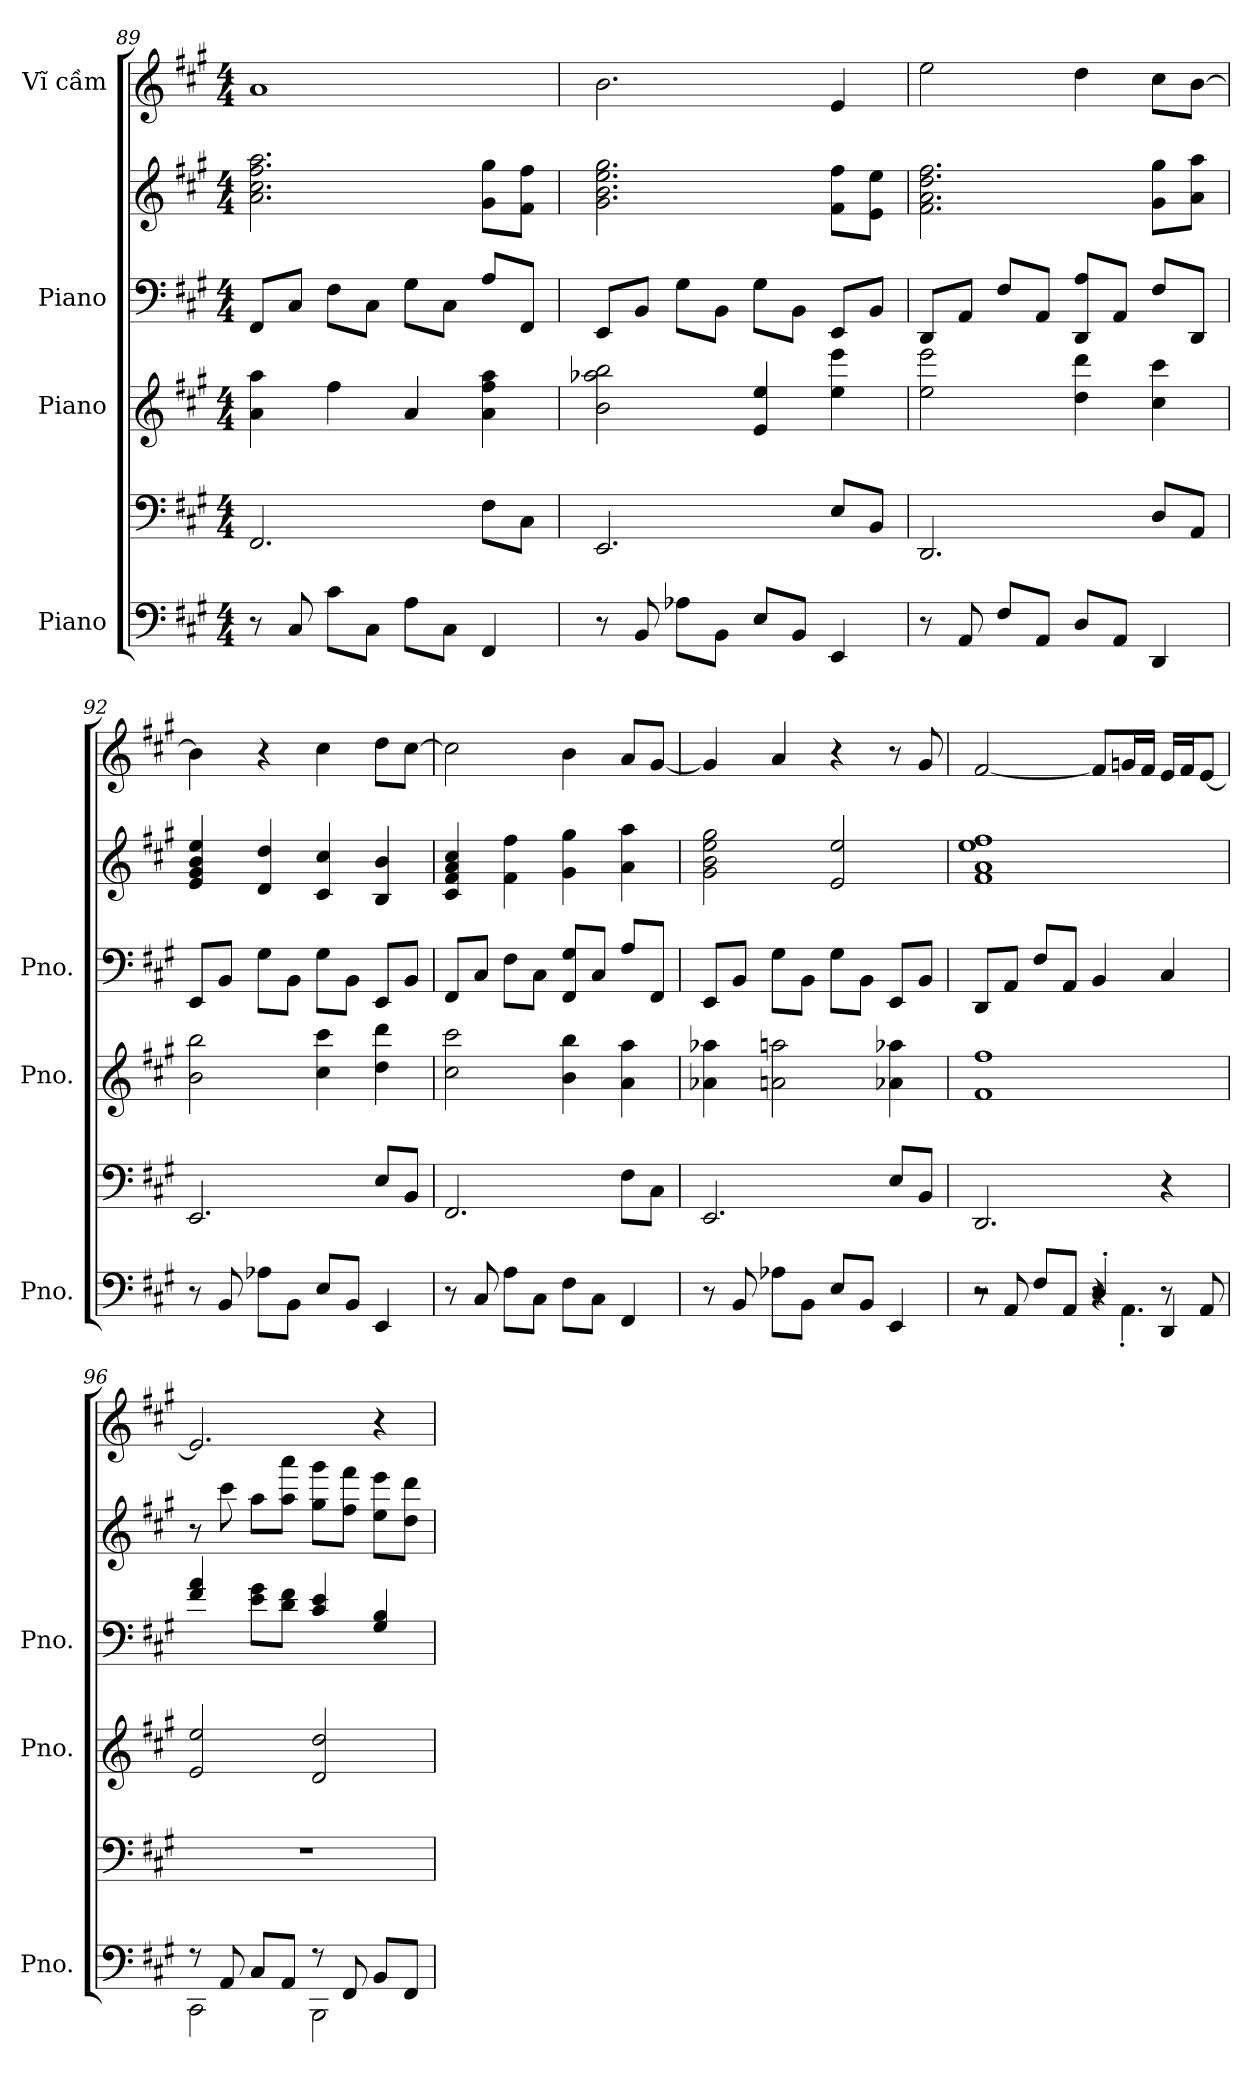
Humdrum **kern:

**kern	**kern	**kern	**kern	**kern	**kern
*part4	*part4	*part3	*part2	*part2	*part1
*staff6	*staff5	*staff4	*staff3	*staff2	*staff1
*I"Piano	*	*I"Piano	*I"Piano	*	*I"Vĩ cầm
*I'Pno.	*	*I'Pno.	*I'Pno.	*	*
*clefF4	*clefF4	*clefG2	*clefF4	*clefG2	*clefG2
*k[f#c#g#]	*k[f#c#g#]	*k[f#c#g#]	*k[f#c#g#]	*k[f#c#g#]	*k[f#c#g#]
*M4/4	*M4/4	*M4/4	*M4/4	*M4/4	*M4/4
=89	=89	=89	=89	=89	=89
8r	2.FF#/	4a\ 4aa\	8FF#/L	2.a\ 2.cc#\ 2.ff#\ 2.aa\	1a
8C#/	.	.	8C#/J	.	.
8c#\L	.	4ff#\	8F#\L	.	.
8C#\J	.	.	8C#\J	.	.
8A\L	.	4a/	8G#\L	.	.
8C#\J	.	.	8C#\J	.	.
4FF#/	8F#\L	4a\ 4ff#\ 4aa\	8A/L	8g#\ 8gg#\L	.
.	8C#\J	.	8FF#/J	8f#\ 8ff#\J	.
=90	=90	=90	=90	=90	=90
8r	2.EE/	2b\ 2aa-X\ 2bb\	8EE/L	2.g#\ 2.b\ 2.ee\ 2.gg#\	2.b\
8BB/	.	.	8BB/J	.	.
8A-X\L	.	.	8G#\L	.	.
8BB\J	.	.	8BB\J	.	.
8E/L	.	4e/ 4ee/	8G#\L	.	.
8BB/J	.	.	8BB\J	.	.
4EE/	8E/L	4ee\ 4eee\	8EE/L	8f#\ 8ff#\L	4e/
.	8BB/J	.	8BB/J	8e\ 8ee\J	.
=91	=91	=91	=91	=91	=91
8r	2.DD/	2ee\ 2eee\	8DD/L	2.f#\ 2.a\ 2.dd\ 2.ff#\	2ee\
8AA/	.	.	8AA/J	.	.
8F#/L	.	.	8F#/L	.	.
8AA/J	.	.	8AA/J	.	.
8D/L	.	4dd\ 4ddd\	8DD/ 8A/L	.	4dd\
8AA/J	.	.	8AA/J	.	.
4DD/	8D/L	4cc#\ 4ccc#\	8F#/L	8g#\ 8gg#\L	8cc#\L
.	8AA/J	.	8DD/J	8a\ 8aa\J	[8b\J
=92	=92	=92	=92	=92	=92
8r	2.EE/	2b\ 2bb\	8EE/L	4e/ 4g#/ 4b/ 4ee/	4b\]
8BB/	.	.	8BB/J	.	.
8A-X\L	.	.	8G#\L	4d/ 4dd/	4r
8BB\J	.	.	8BB\J	.	.
8E/L	.	4cc#\ 4ccc#\	8G#\L	4c#/ 4cc#/	4cc#\
8BB/J	.	.	8BB\J	.	.
4EE/	8E/L	4dd\ 4ddd\	8EE/L	4B/ 4b/	8dd\L
.	8BB/J	.	8BB/J	.	[8cc#\J
=93	=93	=93	=93	=93	=93
8r	2.FF#/	2cc#\ 2ccc#\	8FF#/L	4c#/ 4f#/ 4a/ 4cc#/	2cc#\]
8C#/	.	.	8C#/J	.	.
8A\L	.	.	8F#\L	4f#\ 4ff#\	.
8C#\J	.	.	8C#\J	.	.
8F#\L	.	4b\ 4bb\	8FF#/ 8G#/L	4g#\ 4gg#\	4b\
8C#\J	.	.	8C#/J	.	.
4FF#/	8F#\L	4a\ 4aa\	8A/L	4a\ 4aa\	8a/L
.	8C#\J	.	8FF#/J	.	[8g#/J
=94	=94	=94	=94	=94	=94
8r	2.EE/	4a-X\ 4aa-X\	8EE/L	2g#\ 2b\ 2ee\ 2gg#\	4g#/]
8BB/	.	.	8BB/J	.	.
8A-X\L	.	2an\ 2aan\	8G#\L	.	4a/
8BB\J	.	.	8BB\J	.	.
8E/L	.	.	8G#\L	2e/ 2ee/	4r
8BB/J	.	.	8BB\J	.	.
4EE/	8E/L	4a-X\ 4aa-X\	8EE/L	.	8r
.	8BB/J	.	8BB/J	.	8g#/
!!LO:PB:g=z
=95	=95	=95	=95	=95	=95
*^	*	*	*	*	*
*	*^	*	*	*	*	*
8r	2r	2r	2.DD/	1f# 1ff#	8DD/L	1f# 1a 1ee 1ff#	[2f#/
8AA/	.	.	.	.	8AA/J	.	.
8F#/L	.	.	.	.	8F#/L	.	.
8AA/J	.	.	.	.	8AA/J	.	.
4D'/	8r	4r	.	.	4BB/	.	8f#/L]
.	4.AA'\	.	.	.	.	.	16gn/L
.	.	.	.	.	.	.	16f#/JJ
8r	.	4DD/	4r	.	4C#/	.	16e/LL
.	.	.	.	.	.	.	16f#/J
8AA/	.	.	.	.	.	.	[8e/J
*	*v	*v	*	*	*	*	*
=96	=96	=96	=96	=96	=96	=96
8r	2CC#\	1r	2e/ 2ee/	4f#/ 4a/	8r	2.e/]
8AA/	.	.	.	.	8ccc#\	.
8C#/L	.	.	.	8e\ 8g#\L	8aa\L	.
8AA/J	.	.	.	8d\ 8f#\J	8aa\ 8aaa\J	.
8r	2BBB\	.	2d/ 2dd/	4c#/ 4e/	8gg#\ 8ggg#\L	.
8FF#/	.	.	.	.	8ff#\ 8fff#\J	.
8BB/L	.	.	.	4G#/ 4B/	8ee\ 8eee\L	4r
8FF#/J	.	.	.	.	8dd\ 8ddd\J	.
*v	*v	*	*	*	*	*
=	=	=	=	=	=
*-	*-	*-	*-	*-	*-
